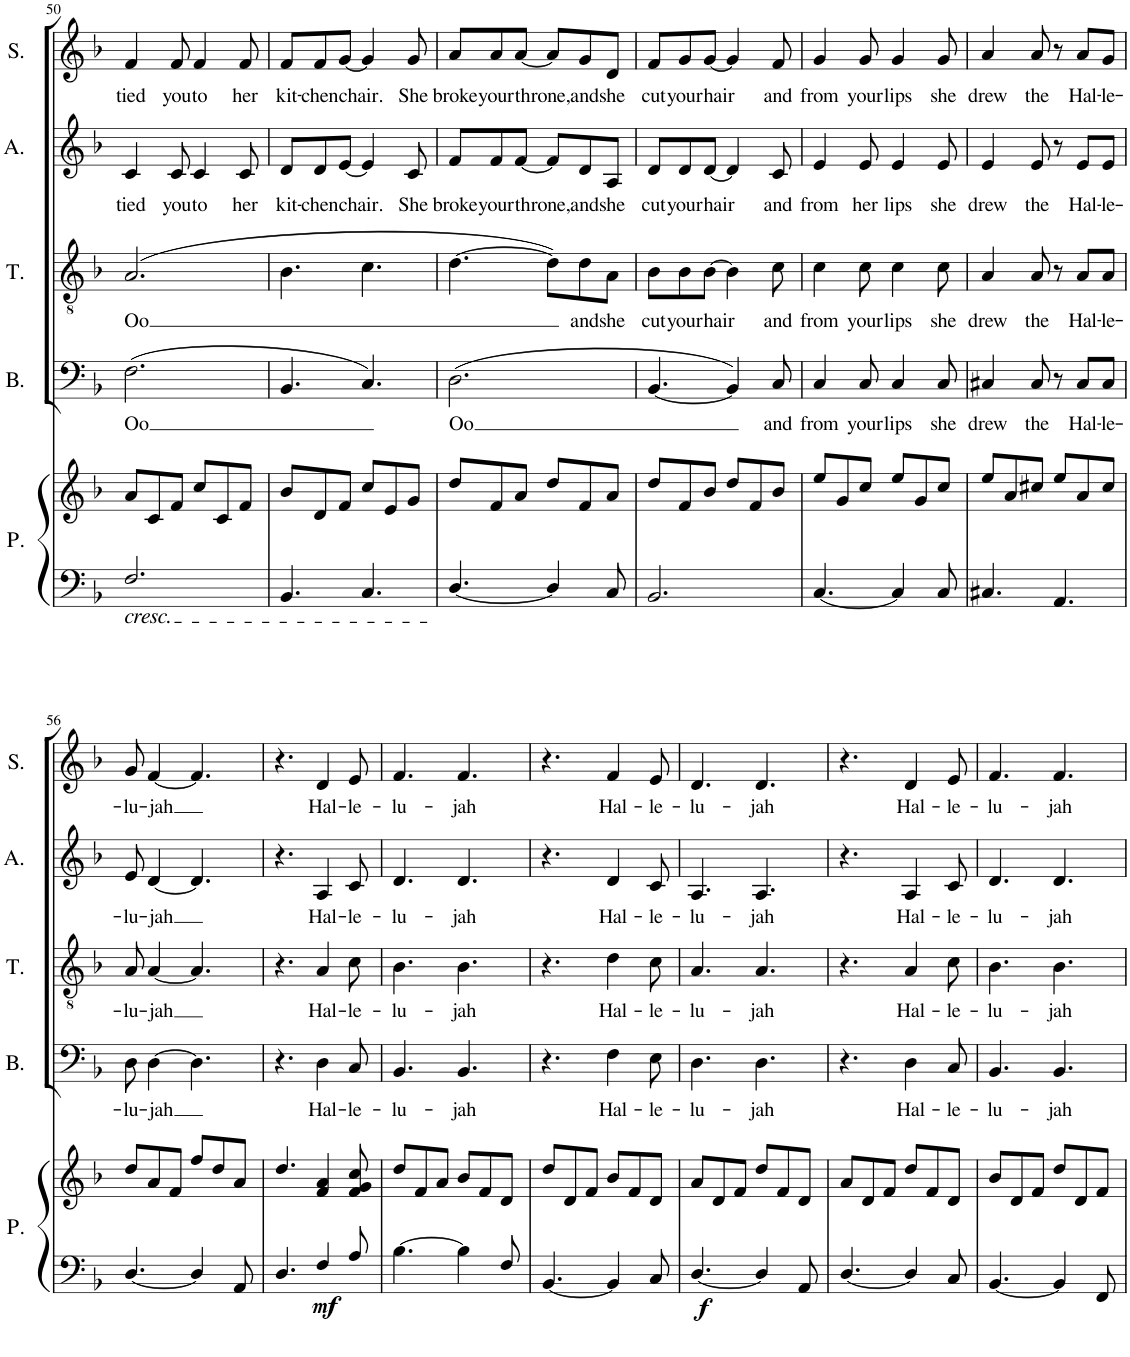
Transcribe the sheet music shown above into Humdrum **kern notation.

**kern	**kern	**dynam	**kern	**text	**kern	**text	**kern	**text	**kern	**text
*part5	*part5	*part5	*part4	*part4	*part3	*part3	*part2	*part2	*part1	*part1
*staff6	*staff5	*staff5/6	*staff4	*staff4	*staff3	*staff3	*staff2	*staff2	*staff1	*staff1
*I"Piano	*	*	*I"Bass	*	*I"Tenor	*	*I"Alto	*	*I"Soprano	*
*I'P.	*	*	*I'B.	*	*I'T.	*	*I'A.	*	*I'S.	*
!!LO:PB:g=z
*clefF4	*clefG2	*	*clefF4	*	*clefGv2	*	*clefG2	*	*clefG2	*
*	*	*	*	*	*Trd4c7	*	*	*	*	*
*k[b-]	*k[b-]	*	*k[b-]	*	*k[b-]	*	*k[b-]	*	*k[b-]	*
*M6/8	*M6/8	*	*M6/8	*	*M6/8	*	*M6/8	*	*M6/8	*
=50	=50	=50	=50	=50	=50	=50	=50	=50	=50	=50
!LO:TX:b:i:t=cresc.	!	!	!	!	!	!	!	!	!	!
!	!	!	!	!LO:LY:b	!	!LO:LY:b	!	!LO:LY:b	!	!LO:LY:b
2.F/	8a/L	.	(2.F\	Oo	(2.A/	Oo	4c/	tied	4f/	tied
.	8c/	.	.	.	.	.	.	.	.	.
!	!	!	!	!	!	!	!	!LO:LY:b	!	!LO:LY:b
.	8f/J	.	.	.	.	.	8c/	you	8f/	you
!	!	!	!	!	!	!	!	!LO:LY:b	!	!LO:LY:b
.	8cc/L	.	.	.	.	.	4c/	to	4f/	to
.	8c/	.	.	.	.	.	.	.	.	.
!	!	!	!	!	!	!	!	!LO:LY:b	!	!LO:LY:b
.	8f/J	.	.	.	.	.	8c/	her	8f/	her
=51	=51	=51	=51	=51	=51	=51	=51	=51	=51	=51
!	!	!	!	!	!	!	!	!LO:LY:b	!	!LO:LY:b
4.BB-/	8b-/L	.	4.BB-/	.	4.B-\	.	8d/L	kit-	8f/L	kit-
!	!	!	!	!	!	!	!	!LO:LY:b	!	!LO:LY:b
.	8d/	.	.	.	.	.	8d/	-chen	8f/	-chen
!	!	!	!	!	!	!	!	!LO:LY:b	!	!LO:LY:b
.	8f/J	.	.	.	.	.	[8e/J	chair.	[8g/J	chair.
4.C/	8cc/L	.	4.C/)	.	4.c\	.	4e/]	.	4g/]	.
.	8e/	.	.	.	.	.	.	.	.	.
!	!	!	!	!	!	!	!	!LO:LY:b	!	!LO:LY:b
.	8g/J	.	.	.	.	.	8c/	She	8g/	She
=52	=52	=52	=52	=52	=52	=52	=52	=52	=52	=52
!	!	!	!	!LO:LY:b	!	!	!	!LO:LY:b	!	!LO:LY:b
[4.D/	8dd/L	.	(2.D\	-Oo	[4.d\	.	8f/L	broke	8a/L	broke
!	!	!	!	!	!	!	!	!LO:LY:b	!	!LO:LY:b
.	8f/	.	.	.	.	.	8f/	your	8a/	your
!	!	!	!	!	!	!	!	!LO:LY:b	!	!LO:LY:b
.	8a/J	.	.	.	.	.	[8f/J	throne,	[8a/J	throne,
4D/]	8dd/L	.	.	.	8d\L])	.	8f/L]	.	8a/L]	.
!	!	!	!	!	!	!LO:LY:b	!	!LO:LY:b	!	!LO:LY:b
.	8f/	.	.	.	8d\	and	8d/	and	8g/	and
!	!	!	!	!	!	!LO:LY:b	!	!LO:LY:b	!	!LO:LY:b
8C/	8a/J	.	.	.	8A\J	she	8A/J	she	8d/J	she
=53	=53	=53	=53	=53	=53	=53	=53	=53	=53	=53
!	!	!	!	!	!	!LO:LY:b	!	!LO:LY:b	!	!LO:LY:b
2.BB-/	8dd/L	.	[4.BB-/	.	8B-\L	cut	8d/L	cut	8f/L	cut
!	!	!	!	!	!	!LO:LY:b	!	!LO:LY:b	!	!LO:LY:b
.	8f/	.	.	.	8B-\	your	8d/	your	8g/	your
!	!	!	!	!	!	!LO:LY:b	!	!LO:LY:b	!	!LO:LY:b
.	8b-/J	.	.	.	[8B-\J	hair	[8d/J	hair	[8g/J	hair
.	8dd/L	.	4BB-/])	.	4B-\]	.	4d/]	.	4g/]	.
.	8f/	.	.	.	.	.	.	.	.	.
!	!	!	!	!LO:LY:b	!	!LO:LY:b	!	!LO:LY:b	!	!LO:LY:b
.	8b-/J	.	8C/	and	8c\	and	8c/	and	8f/	and
=54	=54	=54	=54	=54	=54	=54	=54	=54	=54	=54
!	!	!	!	!LO:LY:b	!	!LO:LY:b	!	!LO:LY:b	!	!LO:LY:b
[4.C/	8ee/L	.	4C/	from	4c\	from	4e/	from	4g/	from
.	8g/	.	.	.	.	.	.	.	.	.
!	!	!	!	!LO:LY:b	!	!LO:LY:b	!	!LO:LY:b	!	!LO:LY:b
.	8cc/J	.	8C/	your	8c\	your	8e/	her	8g/	your
!	!	!	!	!LO:LY:b	!	!LO:LY:b	!	!LO:LY:b	!	!LO:LY:b
4C/]	8ee/L	.	4C/	lips	4c\	lips	4e/	lips	4g/	lips
.	8g/	.	.	.	.	.	.	.	.	.
!	!	!	!	!LO:LY:b	!	!LO:LY:b	!	!LO:LY:b	!	!LO:LY:b
8C/	8cc/J	.	8C/	she	8c\	she	8e/	she	8g/	she
=55	=55	=55	=55	=55	=55	=55	=55	=55	=55	=55
!	!	!	!	!LO:LY:b	!	!LO:LY:b	!	!LO:LY:b	!	!LO:LY:b
4.C#X/	8ee/L	.	4C#X/	drew	4A/	drew	4e/	drew	4a/	drew
.	8a/	.	.	.	.	.	.	.	.	.
!	!	!	!	!LO:LY:b	!	!LO:LY:b	!	!LO:LY:b	!	!LO:LY:b
.	8cc#X/J	.	8C#/	the	8A/	the	8e/	the	8a/	the
4.AA/	8ee/L	.	8r	.	8r	.	8r	.	8r	.
!	!	!	!	!LO:LY:b	!	!LO:LY:b	!	!LO:LY:b	!	!LO:LY:b
.	8a/	.	8C#/L	Hal-	8A/L	Hal-	8e/L	Hal-	8a/L	Hal-
!	!	!	!	!LO:LY:b	!	!LO:LY:b	!	!LO:LY:b	!	!LO:LY:b
.	8cc#/J	.	8C#/J	-le-	8A/J	-le-	8e/J	-le-	8g/J	-le-
!!LO:LB:g=z
=56	=56	=56	=56	=56	=56	=56	=56	=56	=56	=56
!	!	!	!	!LO:LY:b	!	!LO:LY:b	!	!LO:LY:b	!	!LO:LY:b
[4.D/	8dd/L	.	8D\	lu-	8A/	-lu-	8e/	-lu-	8g/	-lu-
!	!	!	!	!LO:LY:b	!	!LO:LY:b	!	!LO:LY:b	!	!LO:LY:b
.	8a/	.	[4D\	-jah	[4A/	-jah	[4d/	-jah	[4f/	-jah
.	8f/J	.	.	.	.	.	.	.	.	.
4D/]	8ff/L	.	4.D\]	.	4.A/]	.	4.d/]	.	4.f/]	.
.	8dd/	.	.	.	.	.	.	.	.	.
8AA/	8a/J	.	.	.	.	.	.	.	.	.
=57	=57	=57	=57	=57	=57	=57	=57	=57	=57	=57
4.D/	4.dd/	.	4.r	.	4.r	.	4.r	.	4.r	.
!	!	!LO:DY:b=2	!	!LO:LY:b	!	!LO:LY:b	!	!LO:LY:b	!	!LO:LY:b
4F/	4f/ 4a/	mf	4D\	Hal-	4A/	Hal-	4A/	Hal-	4d/	Hal-
!	!	!	!	!LO:LY:b	!	!LO:LY:b	!	!LO:LY:b	!	!LO:LY:b
8A/	8f/ 8g/ 8cc/	.	8C/	-le-	8c\	-le-	8c/	-le-	8e/	-le-
=58	=58	=58	=58	=58	=58	=58	=58	=58	=58	=58
!	!	!	!	!LO:LY:b	!	!LO:LY:b	!	!LO:LY:b	!	!LO:LY:b
[4.B-\	8dd/L	.	4.BB-/	-lu-	4.B-\	-lu-	4.d/	-lu-	4.f/	-lu-
.	8f/	.	.	.	.	.	.	.	.	.
.	8a/J	.	.	.	.	.	.	.	.	.
!	!	!	!	!LO:LY:b	!	!LO:LY:b	!	!LO:LY:b	!	!LO:LY:b
4B-\]	8b-/L	.	4.BB-/	-jah	4.B-\	-jah	4.d/	-jah	4.f/	-jah
.	8f/	.	.	.	.	.	.	.	.	.
8F/	8d/J	.	.	.	.	.	.	.	.	.
=59	=59	=59	=59	=59	=59	=59	=59	=59	=59	=59
[4.BB-/	8dd/L	.	4.r	.	4.r	.	4.r	.	4.r	.
.	8d/	.	.	.	.	.	.	.	.	.
.	8f/J	.	.	.	.	.	.	.	.	.
!	!	!	!	!LO:LY:b	!	!LO:LY:b	!	!LO:LY:b	!	!LO:LY:b
4BB-/]	8b-/L	.	4F\	Hal-	4d\	Hal-	4d/	Hal-	4f/	Hal-
.	8f/	.	.	.	.	.	.	.	.	.
!	!	!	!	!LO:LY:b	!	!LO:LY:b	!	!LO:LY:b	!	!LO:LY:b
8C/	8d/J	.	8E\	-le-	8c\	-le-	8c/	-le-	8e/	-le-
=60	=60	=60	=60	=60	=60	=60	=60	=60	=60	=60
!	!	!LO:DY:b=2	!	!LO:LY:b	!	!LO:LY:b	!	!LO:LY:b	!	!LO:LY:b
[4.D/	8a/L	f	4.D\	-lu-	4.A/	-lu-	4.A/	-lu-	4.d/	-lu-
.	8d/	.	.	.	.	.	.	.	.	.
.	8f/J	.	.	.	.	.	.	.	.	.
!	!	!	!	!LO:LY:b	!	!LO:LY:b	!	!LO:LY:b	!	!LO:LY:b
4D/]	8dd/L	.	4.D\	-jah	4.A/	-jah	4.A/	-jah	4.d/	-jah
.	8f/	.	.	.	.	.	.	.	.	.
8AA/	8d/J	.	.	.	.	.	.	.	.	.
=61	=61	=61	=61	=61	=61	=61	=61	=61	=61	=61
[4.D/	8a/L	.	4.r	.	4.r	.	4.r	.	4.r	.
.	8d/	.	.	.	.	.	.	.	.	.
.	8f/J	.	.	.	.	.	.	.	.	.
!	!	!	!	!LO:LY:b	!	!LO:LY:b	!	!LO:LY:b	!	!LO:LY:b
4D/]	8dd/L	.	4D\	Hal-	4A/	Hal-	4A/	Hal-	4d/	Hal-
.	8f/	.	.	.	.	.	.	.	.	.
!	!	!	!	!LO:LY:b	!	!LO:LY:b	!	!LO:LY:b	!	!LO:LY:b
8C/	8d/J	.	8C/	-le-	8c\	-le-	8c/	-le-	8e/	-le-
=62	=62	=62	=62	=62	=62	=62	=62	=62	=62	=62
!	!	!	!	!LO:LY:b	!	!LO:LY:b	!	!LO:LY:b	!	!LO:LY:b
[4.BB-/	8b-/L	.	4.BB-/	-lu-	4.B-\	-lu-	4.d/	-lu-	4.f/	-lu-
.	8d/	.	.	.	.	.	.	.	.	.
.	8f/J	.	.	.	.	.	.	.	.	.
!	!	!	!	!LO:LY:b	!	!LO:LY:b	!	!LO:LY:b	!	!LO:LY:b
4BB-/]	8dd/L	.	4.BB-/	-jah	4.B-\	-jah	4.d/	-jah	4.f/	-jah
.	8d/	.	.	.	.	.	.	.	.	.
8FF/	8f/J	.	.	.	.	.	.	.	.	.
=	=	=	=	=	=	=	=	=	=	=
*-	*-	*-	*-	*-	*-	*-	*-	*-	*-	*-
